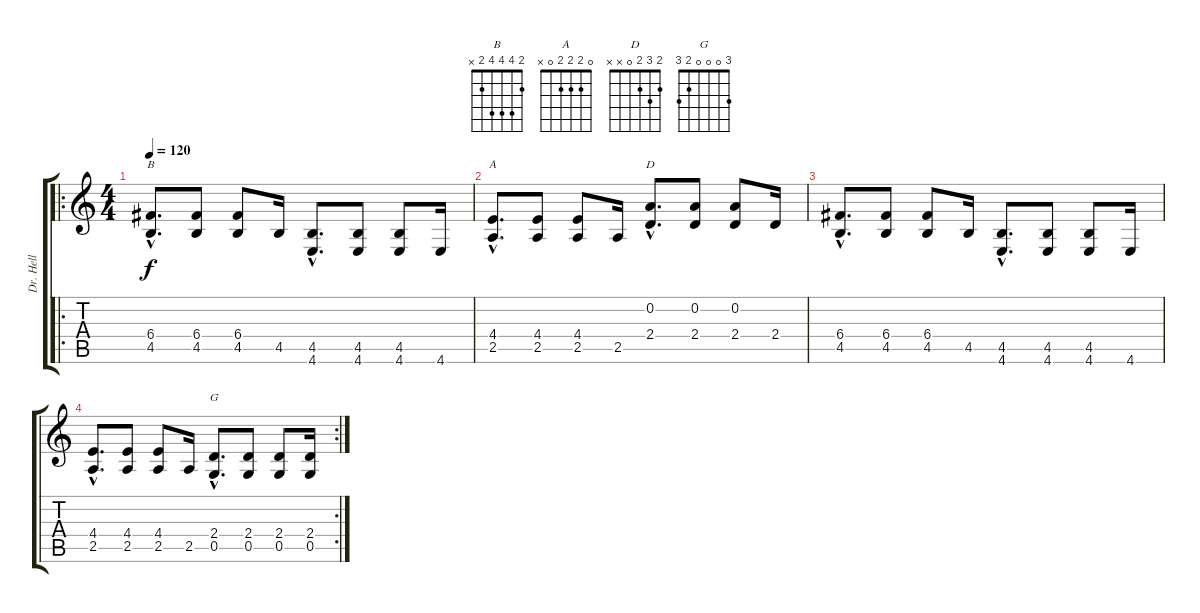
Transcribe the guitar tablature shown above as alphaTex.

\track ("Dr. Hell" "Dr. Hell") {instrument distortionguitar}
\staff {score tabs}
\tuning (D4 A3 F3 C3 G2 C2) {hide}
\chord ("B" 2 4 4 4 2 x)
\chord ("A" 0 2 2 2 0 x)
\chord ("D" 2 3 2 0 x x)
\chord ("G" 3 0 0 0 2 3)
\ro
\ts (4 4)
\tempo 120
\clef g2
\ks c
(6.4{hac} 4.5{hac}).8{d ch "B" dy f volume 16 balance 16} (6.4 4.5).8 (6.4 4.5).8 4.5.16 (4.5{hac} 4.6{hac}).8{d} (4.5 4.6).8 (4.5 4.6).8 4.6.16 |
(4.4{hac} 2.5{hac}).8{d ch "A"} (4.4 2.5).8 (4.4 2.5).8 2.5.16 (0.2{hac} 2.4{hac}).8{d ch "D"} (0.2 2.4).8 (0.2 2.4).8 2.4.16 |
(6.4{hac} 4.5{hac}).8{d} (6.4 4.5).8 (6.4 4.5).8 4.5.16 (4.5{hac} 4.6{hac}).8{d} (4.5 4.6).8 (4.5 4.6).8 4.6.16 |
\rc 2
(4.4{hac} 2.5{hac}).8{d} (4.4 2.5).8 (4.4 2.5).8 2.5.16 (2.4{hac} 0.5{hac}).8{d ch "G"} (2.4 0.5).8 (2.4 0.5).8 (2.4 0.5).16
